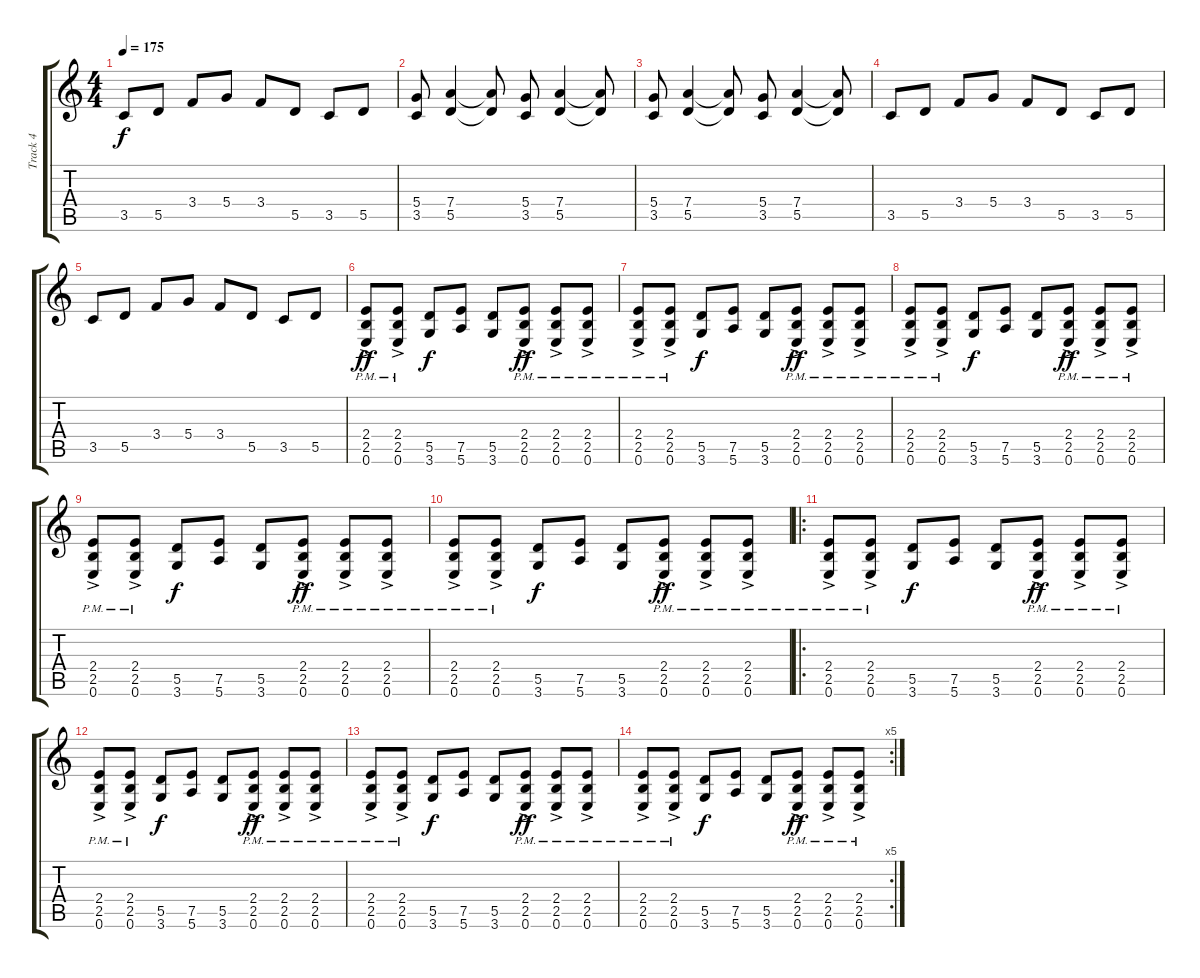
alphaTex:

\track ("Track 4" "Track 4") {instrument distortionguitar}
\staff {score tabs}
\tuning (E4 B3 G3 D3 A2 E2) {hide}
\ts (4 4)
\tempo 175
\clef g2
\ks c
3.5.8{dy f} 5.5.8 3.4.8 5.4.8 3.4.8 5.5.8 3.5.8 5.5.8 |
(5.4 3.5).8 (7.4 5.5).4 (7.4{t} 5.5{t}).8 (5.4 3.5).8 (7.4 5.5).4 (7.4{t} 5.5{t}).8 |
(5.4 3.5).8 (7.4 5.5).4 (7.4{t} 5.5{t}).8 (5.4 3.5).8 (7.4 5.5).4 (7.4{t} 5.5{t}).8 |
3.5.8 5.5.8 3.4.8 5.4.8 3.4.8 5.5.8 3.5.8 5.5.8 |
3.5.8 5.5.8 3.4.8 5.4.8 3.4.8 5.5.8 3.5.8 5.5.8 |
(2.4{ac pm} 2.5{ac pm} 0.6{ac pm}).8{dy ff} (2.4{ac pm} 2.5{ac pm} 0.6{ac pm}).8 (5.5 3.6).8{dy f} (7.5 5.6).8 (5.5 3.6).8 (2.4{ac pm} 2.5{ac pm} 0.6{ac pm}).8{dy ff} (2.4{ac pm} 2.5{ac pm} 0.6{ac pm}).8 (2.4{ac pm} 2.5{ac pm} 0.6{ac pm}).8 |
(2.4{ac pm} 2.5{ac pm} 0.6{ac pm}).8 (2.4{ac pm} 2.5{ac pm} 0.6{ac pm}).8 (5.5 3.6).8{dy f} (7.5 5.6).8 (5.5 3.6).8 (2.4{ac pm} 2.5{ac pm} 0.6{ac pm}).8{dy ff} (2.4{ac pm} 2.5{ac pm} 0.6{ac pm}).8 (2.4{ac pm} 2.5{ac pm} 0.6{ac pm}).8 |
(2.4{ac pm} 2.5{ac pm} 0.6{ac pm}).8 (2.4{ac pm} 2.5{ac pm} 0.6{ac pm}).8 (5.5 3.6).8{dy f} (7.5 5.6).8 (5.5 3.6).8 (2.4{ac pm} 2.5{ac pm} 0.6{ac pm}).8{dy ff} (2.4{ac pm} 2.5{ac pm} 0.6{ac pm}).8 (2.4{ac pm} 2.5{ac pm} 0.6{ac pm}).8 |
(2.4{ac pm} 2.5{ac pm} 0.6{ac pm}).8 (2.4{ac pm} 2.5{ac pm} 0.6{ac pm}).8 (5.5 3.6).8{dy f} (7.5 5.6).8 (5.5 3.6).8 (2.4{ac pm} 2.5{ac pm} 0.6{ac pm}).8{dy ff} (2.4{ac pm} 2.5{ac pm} 0.6{ac pm}).8 (2.4{ac pm} 2.5{ac pm} 0.6{ac pm}).8 |
(2.4{ac pm} 2.5{ac pm} 0.6{ac pm}).8 (2.4{ac pm} 2.5{ac pm} 0.6{ac pm}).8 (5.5 3.6).8{dy f} (7.5 5.6).8 (5.5 3.6).8 (2.4{ac pm} 2.5{ac pm} 0.6{ac pm}).8{dy ff} (2.4{ac pm} 2.5{ac pm} 0.6{ac pm}).8 (2.4{ac pm} 2.5{ac pm} 0.6{ac pm}).8 |
\ro
(2.4{ac pm} 2.5{ac pm} 0.6{ac pm}).8 (2.4{ac pm} 2.5{ac pm} 0.6{ac pm}).8 (5.5 3.6).8{dy f} (7.5 5.6).8 (5.5 3.6).8 (2.4{ac pm} 2.5{ac pm} 0.6{ac pm}).8{dy ff} (2.4{ac pm} 2.5{ac pm} 0.6{ac pm}).8 (2.4{ac pm} 2.5{ac pm} 0.6{ac pm}).8 |
(2.4{ac pm} 2.5{ac pm} 0.6{ac pm}).8 (2.4{ac pm} 2.5{ac pm} 0.6{ac pm}).8 (5.5 3.6).8{dy f} (7.5 5.6).8 (5.5 3.6).8 (2.4{ac pm} 2.5{ac pm} 0.6{ac pm}).8{dy ff} (2.4{ac pm} 2.5{ac pm} 0.6{ac pm}).8 (2.4{ac pm} 2.5{ac pm} 0.6{ac pm}).8 |
(2.4{ac pm} 2.5{ac pm} 0.6{ac pm}).8 (2.4{ac pm} 2.5{ac pm} 0.6{ac pm}).8 (5.5 3.6).8{dy f} (7.5 5.6).8 (5.5 3.6).8 (2.4{ac pm} 2.5{ac pm} 0.6{ac pm}).8{dy ff} (2.4{ac pm} 2.5{ac pm} 0.6{ac pm}).8 (2.4{ac pm} 2.5{ac pm} 0.6{ac pm}).8 |
\rc 5
(2.4{ac pm} 2.5{ac pm} 0.6{ac pm}).8 (2.4{ac pm} 2.5{ac pm} 0.6{ac pm}).8 (5.5 3.6).8{dy f} (7.5 5.6).8 (5.5 3.6).8 (2.4{ac pm} 2.5{ac pm} 0.6{ac pm}).8{dy ff} (2.4{ac pm} 2.5{ac pm} 0.6{ac pm}).8 (2.4{ac pm} 2.5{ac pm} 0.6{ac pm}).8
